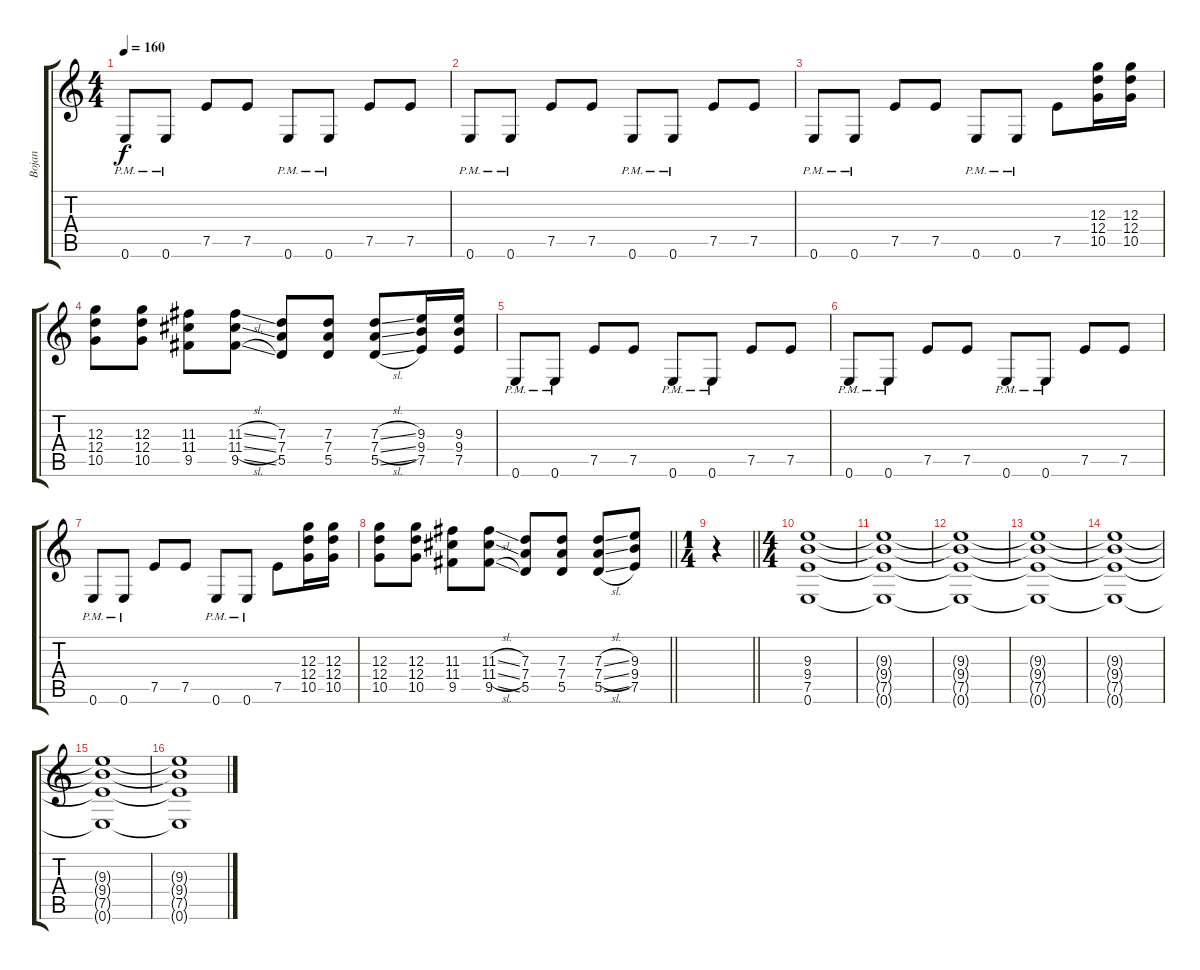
\track ("Bojan" "Bojan") {instrument distortionguitar}
\staff {score tabs}
\tuning (E4 B3 G3 D3 A2 E2) {hide}
\ts (4 4)
\tempo 160
\clef g2
\ks c
0.6{pm}.8{dy f} 0.6{pm}.8 7.5.8 7.5.8 0.6{pm}.8 0.6{pm}.8 7.5.8 7.5.8 |
0.6{pm}.8 0.6{pm}.8 7.5.8 7.5.8 0.6{pm}.8 0.6{pm}.8 7.5.8 7.5.8 |
0.6{pm}.8 0.6{pm}.8 7.5.8 7.5.8 0.6{pm}.8 0.6{pm}.8 7.5.8 (12.3 12.4 10.5).16 (12.3 12.4 10.5).16 |
(12.3 12.4 10.5).8 (12.3 12.4 10.5).8 (11.3 11.4 9.5).8 (11.3{sl} 11.4{sl} 9.5{sl}).8 (7.3 7.4 5.5).8 (7.3 7.4 5.5).8 (7.3{sl} 7.4{sl} 5.5{sl}).8 (9.3 9.4 7.5).16 (9.3 9.4 7.5).16 |
0.6{pm}.8 0.6{pm}.8 7.5.8 7.5.8 0.6{pm}.8 0.6{pm}.8 7.5.8 7.5.8 |
0.6{pm}.8 0.6{pm}.8 7.5.8 7.5.8 0.6{pm}.8 0.6{pm}.8 7.5.8 7.5.8 |
0.6{pm}.8 0.6{pm}.8 7.5.8 7.5.8 0.6{pm}.8 0.6{pm}.8 7.5.8 (12.3 12.4 10.5).16 (12.3 12.4 10.5).16 |
\barLineRight lightlight
(12.3 12.4 10.5).8 (12.3 12.4 10.5).8 (11.3 11.4 9.5).8 (11.3{sl} 11.4{sl} 9.5{sl}).8 (7.3 7.4 5.5).8 (7.3 7.4 5.5).8 (7.3{sl} 7.4{sl} 5.5{sl}).8 (9.3 9.4 7.5).8 |
\ts (1 4)
\barLineRight lightlight
r.4 |
\ts (4 4)
(9.3 9.4 7.5 0.6).1 |
(9.3{t} 9.4{t} 7.5{t} 0.6{t}).1 |
(9.3{t} 9.4{t} 7.5{t} 0.6{t}).1 |
(9.3{t} 9.4{t} 7.5{t} 0.6{t}).1 |
(9.3{t} 9.4{t} 7.5{t} 0.6{t}).1 |
(9.3{t} 9.4{t} 7.5{t} 0.6{t}).1 |
(9.3{t} 9.4{t} 7.5{t} 0.6{t}).1
